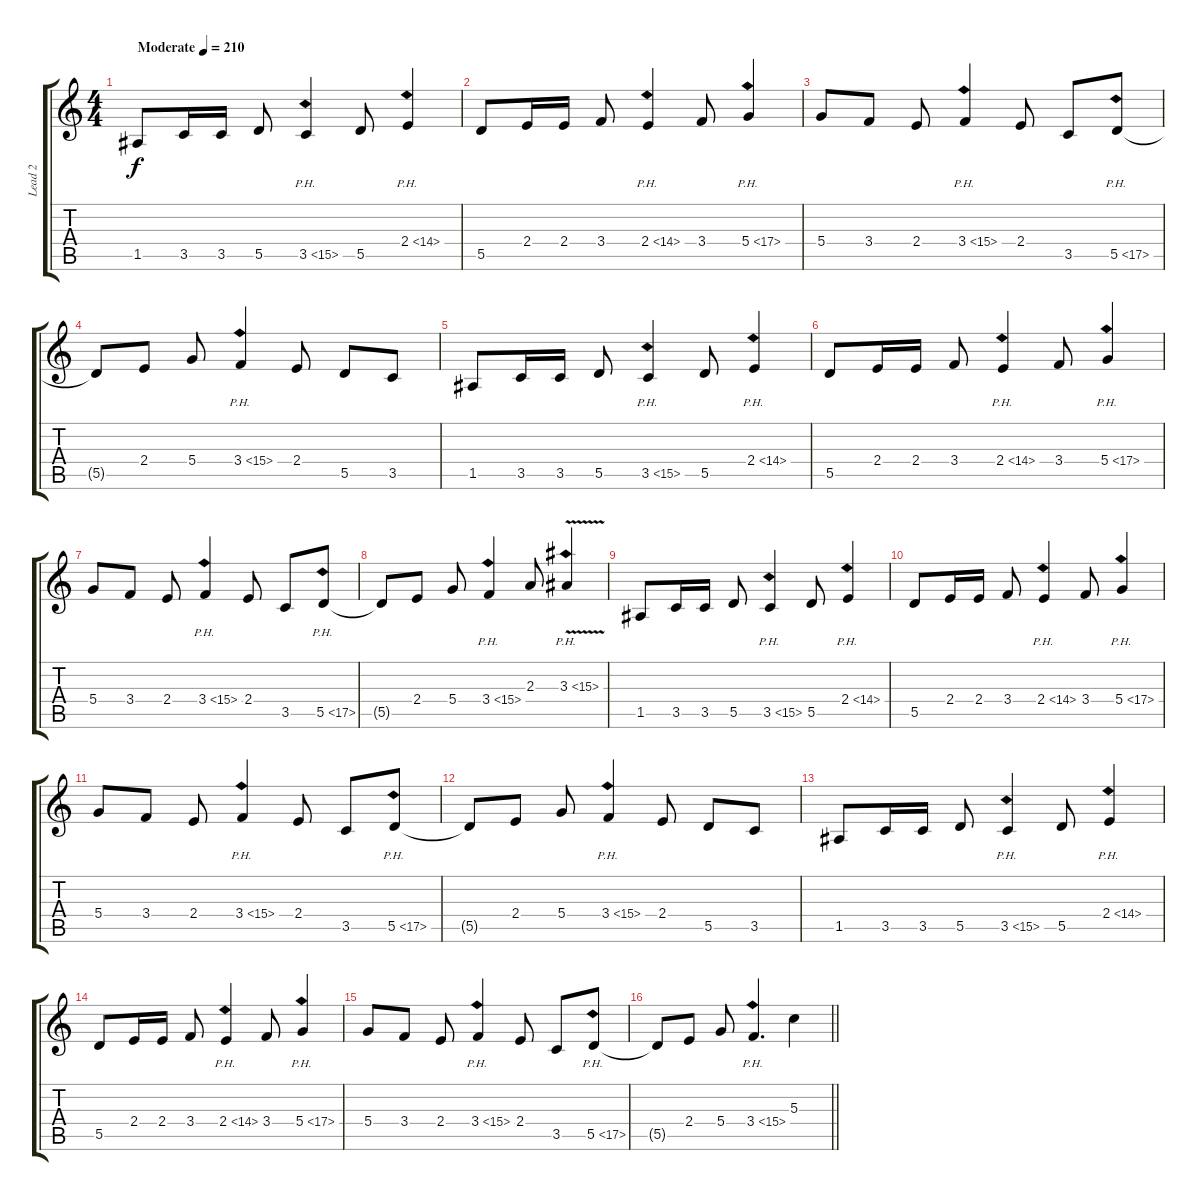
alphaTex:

\track ("Lead 2" "Lead 2") {instrument distortionguitar}
\staff {score tabs}
\tuning (E4 B3 G3 D3 A2 D2) {hide}
\ts (4 4)
\tempo (210 "Moderate")
\clef g2
\ks c
1.5.8{dy f instrument distortionguitar} 3.5.16 3.5.16 5.5.8 3.5{ph 12}.4 5.5.8 2.4{ph 12}.4 |
5.5.8 2.4.16 2.4.16 3.4.8 2.4{ph 12}.4 3.4.8 5.4{ph 12}.4 |
5.4.8 3.4.8 2.4.8 3.4{ph 12}.4 2.4.8 3.5.8 5.5{ph 12}.8 |
5.5{t}.8 2.4.8 5.4.8 3.4{ph 12}.4 2.4.8 5.5.8 3.5.8 |
1.5.8 3.5.16 3.5.16 5.5.8 3.5{ph 12}.4 5.5.8 2.4{ph 12}.4 |
5.5.8 2.4.16 2.4.16 3.4.8 2.4{ph 12}.4 3.4.8 5.4{ph 12}.4 |
5.4.8 3.4.8 2.4.8 3.4{ph 12}.4 2.4.8 3.5.8 5.5{ph 12}.8 |
5.5{t}.8 2.4.8 5.4.8 3.4{ph 12}.4 2.3.8 3.3{ph 12 v}.4 |
1.5.8 3.5.16 3.5.16 5.5.8 3.5{ph 12}.4 5.5.8 2.4{ph 12}.4 |
5.5.8 2.4.16 2.4.16 3.4.8 2.4{ph 12}.4 3.4.8 5.4{ph 12}.4 |
5.4.8 3.4.8 2.4.8 3.4{ph 12}.4 2.4.8 3.5.8 5.5{ph 12}.8 |
5.5{t}.8 2.4.8 5.4.8 3.4{ph 12}.4 2.4.8 5.5.8 3.5.8 |
1.5.8 3.5.16 3.5.16 5.5.8 3.5{ph 12}.4 5.5.8 2.4{ph 12}.4 |
5.5.8 2.4.16 2.4.16 3.4.8 2.4{ph 12}.4 3.4.8 5.4{ph 12}.4 |
5.4.8 3.4.8 2.4.8 3.4{ph 12}.4 2.4.8 3.5.8 5.5{ph 12}.8 |
\barLineRight lightlight
5.5{t}.8 2.4.8 5.4.8 3.4{ph 12}.4{d} 5.3.4
